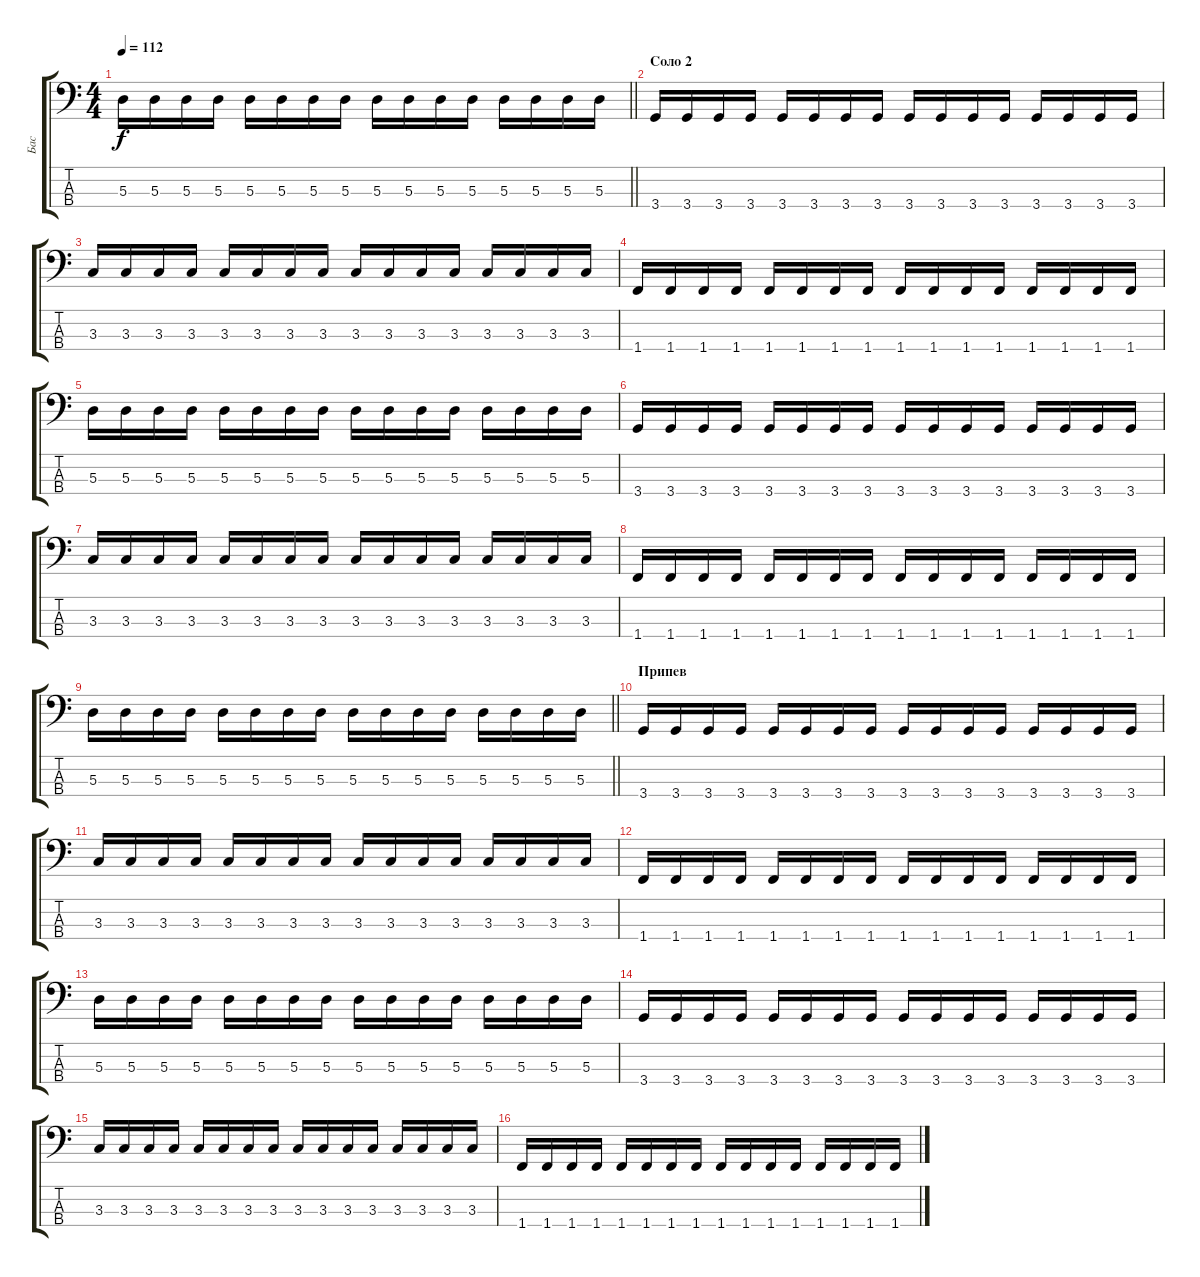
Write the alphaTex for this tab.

\track ("Бас" "Бас") {instrument electricbassfinger}
\staff {score tabs}
\tuning (G2 D2 A1 E1) {hide}
\ts (4 4)
\tempo 112
\clef f4
\barLineRight lightlight
\ks c
5.3.16{dy f} 5.3.16 5.3.16 5.3.16 5.3.16 5.3.16 5.3.16 5.3.16 5.3.16 5.3.16 5.3.16 5.3.16 5.3.16 5.3.16 5.3.16 5.3.16 |
\section ("" "Соло 2")
3.4.16 3.4.16 3.4.16 3.4.16 3.4.16 3.4.16 3.4.16 3.4.16 3.4.16 3.4.16 3.4.16 3.4.16 3.4.16 3.4.16 3.4.16 3.4.16 |
3.3.16 3.3.16 3.3.16 3.3.16 3.3.16 3.3.16 3.3.16 3.3.16 3.3.16 3.3.16 3.3.16 3.3.16 3.3.16 3.3.16 3.3.16 3.3.16 |
1.4.16 1.4.16 1.4.16 1.4.16 1.4.16 1.4.16 1.4.16 1.4.16 1.4.16 1.4.16 1.4.16 1.4.16 1.4.16 1.4.16 1.4.16 1.4.16 |
5.3.16 5.3.16 5.3.16 5.3.16 5.3.16 5.3.16 5.3.16 5.3.16 5.3.16 5.3.16 5.3.16 5.3.16 5.3.16 5.3.16 5.3.16 5.3.16 |
3.4.16 3.4.16 3.4.16 3.4.16 3.4.16 3.4.16 3.4.16 3.4.16 3.4.16 3.4.16 3.4.16 3.4.16 3.4.16 3.4.16 3.4.16 3.4.16 |
3.3.16 3.3.16 3.3.16 3.3.16 3.3.16 3.3.16 3.3.16 3.3.16 3.3.16 3.3.16 3.3.16 3.3.16 3.3.16 3.3.16 3.3.16 3.3.16 |
1.4.16 1.4.16 1.4.16 1.4.16 1.4.16 1.4.16 1.4.16 1.4.16 1.4.16 1.4.16 1.4.16 1.4.16 1.4.16 1.4.16 1.4.16 1.4.16 |
\barLineRight lightlight
5.3.16 5.3.16 5.3.16 5.3.16 5.3.16 5.3.16 5.3.16 5.3.16 5.3.16 5.3.16 5.3.16 5.3.16 5.3.16 5.3.16 5.3.16 5.3.16 |
\section ("" "Припев")
3.4.16 3.4.16 3.4.16 3.4.16 3.4.16 3.4.16 3.4.16 3.4.16 3.4.16 3.4.16 3.4.16 3.4.16 3.4.16 3.4.16 3.4.16 3.4.16 |
3.3.16 3.3.16 3.3.16 3.3.16 3.3.16 3.3.16 3.3.16 3.3.16 3.3.16 3.3.16 3.3.16 3.3.16 3.3.16 3.3.16 3.3.16 3.3.16 |
1.4.16 1.4.16 1.4.16 1.4.16 1.4.16 1.4.16 1.4.16 1.4.16 1.4.16 1.4.16 1.4.16 1.4.16 1.4.16 1.4.16 1.4.16 1.4.16 |
5.3.16 5.3.16 5.3.16 5.3.16 5.3.16 5.3.16 5.3.16 5.3.16 5.3.16 5.3.16 5.3.16 5.3.16 5.3.16 5.3.16 5.3.16 5.3.16 |
3.4.16 3.4.16 3.4.16 3.4.16 3.4.16 3.4.16 3.4.16 3.4.16 3.4.16 3.4.16 3.4.16 3.4.16 3.4.16 3.4.16 3.4.16 3.4.16 |
3.3.16 3.3.16 3.3.16 3.3.16 3.3.16 3.3.16 3.3.16 3.3.16 3.3.16 3.3.16 3.3.16 3.3.16 3.3.16 3.3.16 3.3.16 3.3.16 |
1.4.16 1.4.16 1.4.16 1.4.16 1.4.16 1.4.16 1.4.16 1.4.16 1.4.16 1.4.16 1.4.16 1.4.16 1.4.16 1.4.16 1.4.16 1.4.16
